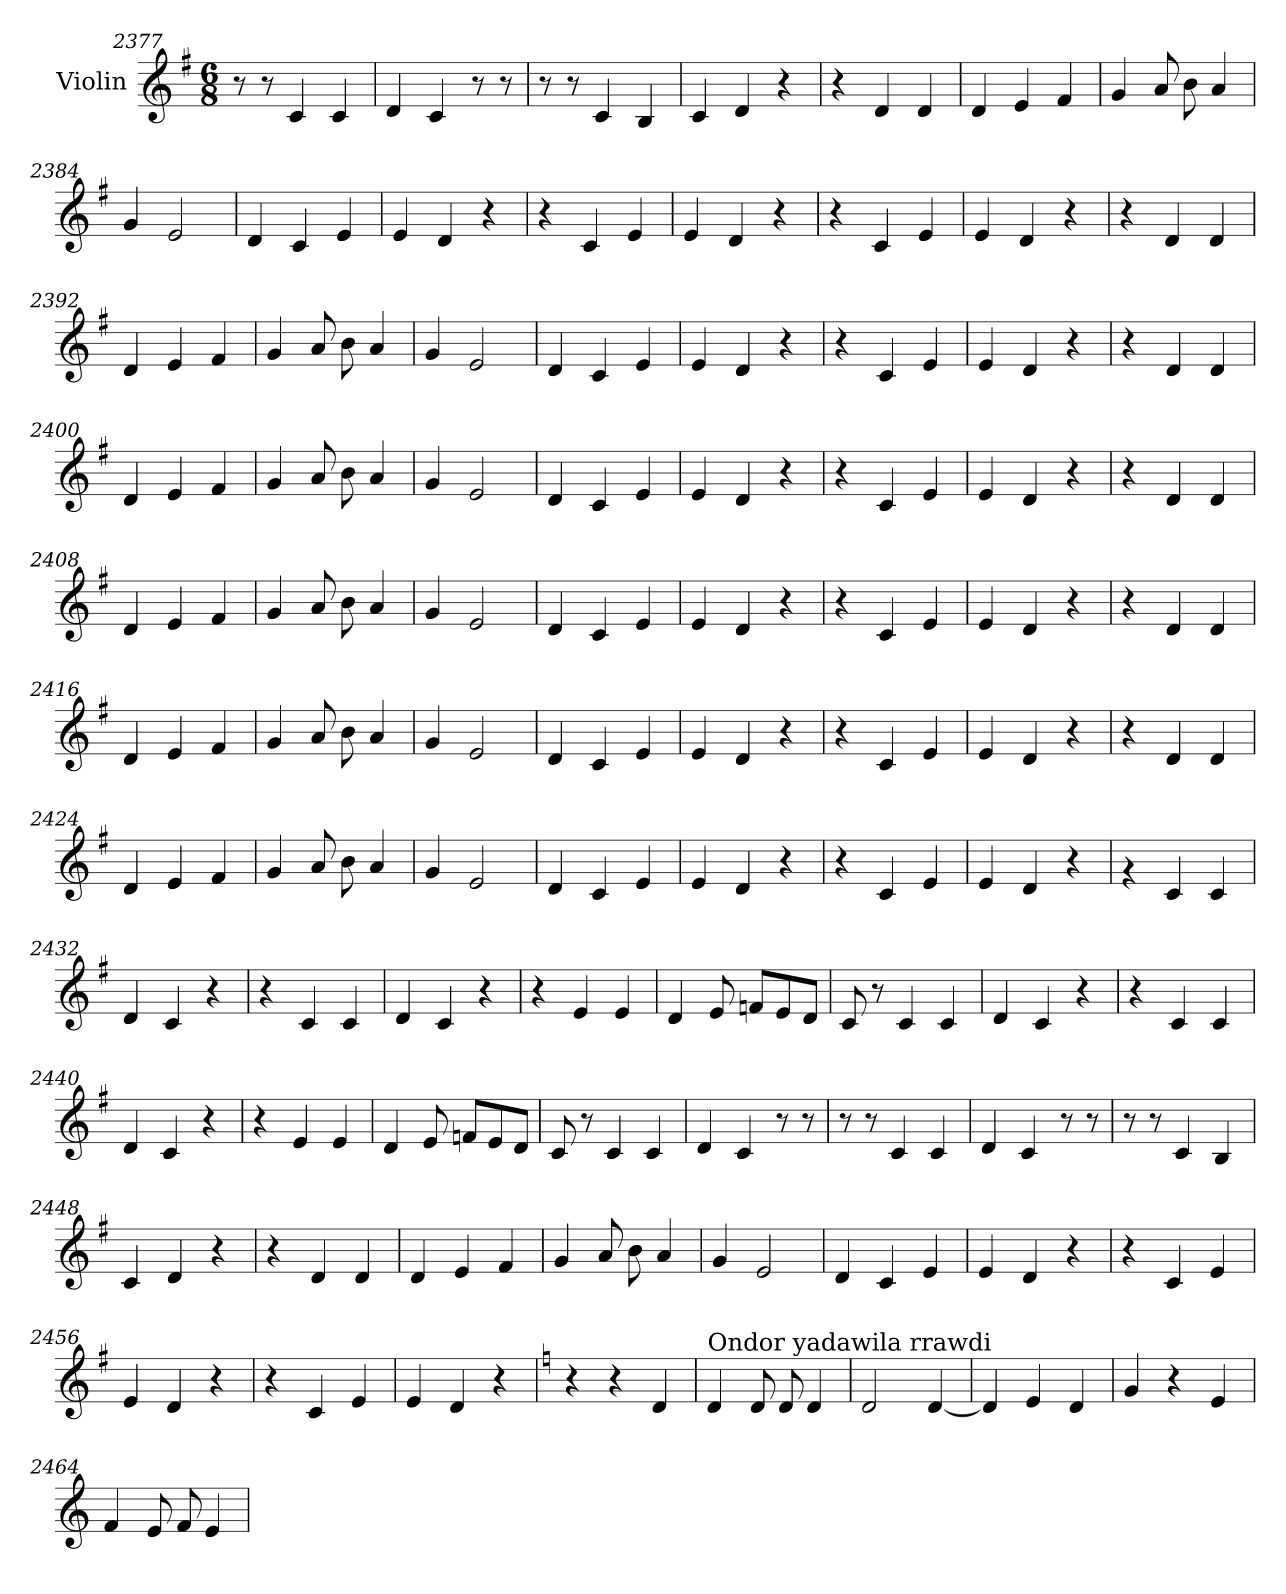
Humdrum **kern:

**kern
*part1
*staff1
*I"Violin
!!LO:LB:g=z
*clefG2
*k[f#]
*G:
*M6/8
=2377
8r
8r
4c/
4c/
=2378
4d/
4c/
8r
8r
=2379
8r
8r
4c/
4B/
=2380
4c/
4d/
4r
=2381
4r
4d/
4d/
=2382
4d/
4e/
4f#/
=2383
4g/
8a/
8b\
4a/
!!LO:LB:g=z
=2384
4g/
2e/
=2385
4d/
4c/
4e/
=2386
4e/
4d/
4r
=2387
4r
4c/
4e/
=2388
4e/
4d/
4r
=2389
4r
4c/
4e/
=2390
4e/
4d/
4r
!!LO:PB:g=z
=2391
4r
4d/
4d/
=2392
4d/
4e/
4f#/
=2393
4g/
8a/
8b\
4a/
=2394
4g/
2e/
=2395
4d/
4c/
4e/
=2396
4e/
4d/
4r
=2397
4r
4c/
4e/
!!LO:LB:g=z
=2398
4e/
4d/
4r
=2399
4r
4d/
4d/
=2400
4d/
4e/
4f#/
=2401
4g/
8a/
8b\
4a/
=2402
4g/
2e/
=2403
4d/
4c/
4e/
=2404
4e/
4d/
4r
!!LO:LB:g=z
=2405
4r
4c/
4e/
=2406
4e/
4d/
4r
=2407
4r
4d/
4d/
=2408
4d/
4e/
4f#/
=2409
4g/
8a/
8b\
4a/
=2410
4g/
2e/
=2411
4d/
4c/
4e/
!!LO:LB:g=z
=2412
4e/
4d/
4r
=2413
4r
4c/
4e/
=2414
4e/
4d/
4r
=2415
4r
4d/
4d/
=2416
4d/
4e/
4f#/
=2417
4g/
8a/
8b\
4a/
=2418
4g/
2e/
!!LO:LB:g=z
=2419
4d/
4c/
4e/
=2420
4e/
4d/
4r
=2421
4r
4c/
4e/
=2422
4e/
4d/
4r
=2423
4r
4d/
4d/
=2424
4d/
4e/
4f#/
=2425
4g/
8a/
8b\
4a/
!!LO:LB:g=z
=2426
4g/
2e/
=2427
4d/
4c/
4e/
=2428
4e/
4d/
4r
=2429
4r
4c/
4e/
=2430
4e/
4d/
4r
=2431
4rg
4c/
4c/
=2432
4d/
4c/
4r
!!LO:LB:g=z
=2433
4r
4c/
4c/
=2434
4d/
4c/
4r
=2435
4r
4e/
4e/
=2436
4d/
8e/
8fn/L
8e/
8d/J
=2437
8c/
8r
4c/
4c/
=2438
4d/
4c/
4r
=2439
4r
4c/
4c/
!!LO:LB:g=z
=2440
4d/
4c/
4r
=2441
4r
4e/
4e/
=2442
4d/
8e/
8fn/L
8e/
8d/J
=2443
8c/
8r
4c/
4c/
=2444
4d/
4c/
8r
8r
=2445
8r
8r
4c/
4c/
!!LO:PB:g=z
=2446
4d/
4c/
8r
8r
=2447
8r
8r
4c/
4B/
=2448
4c/
4d/
4r
=2449
4r
4d/
4d/
=2450
4d/
4e/
4f#/
=2451
4g/
8a/
8b\
4a/
=2452
4g/
2e/
!!LO:LB:g=z
=2453
4d/
4c/
4e/
=2454
4e/
4d/
4r
=2455
4r
4c/
4e/
=2456
4e/
4d/
4r
=2457
4r
4c/
4e/
=2458
4e/
4d/
4r
=2459
*k[]
*C:
*MM200
4r
4r
4d/
!!LO:LB:g=z
=2460
!LO:TX:a:t=Ondor yadawila rrawdi
4d/
8d/
8d/
4d/
=2461
2d/
[4d/
=2462
4d/]
4e/
4d/
=2463
4g/
4r
4e/
=2464
4f/
8e/
8f/
4e/
=
*-
